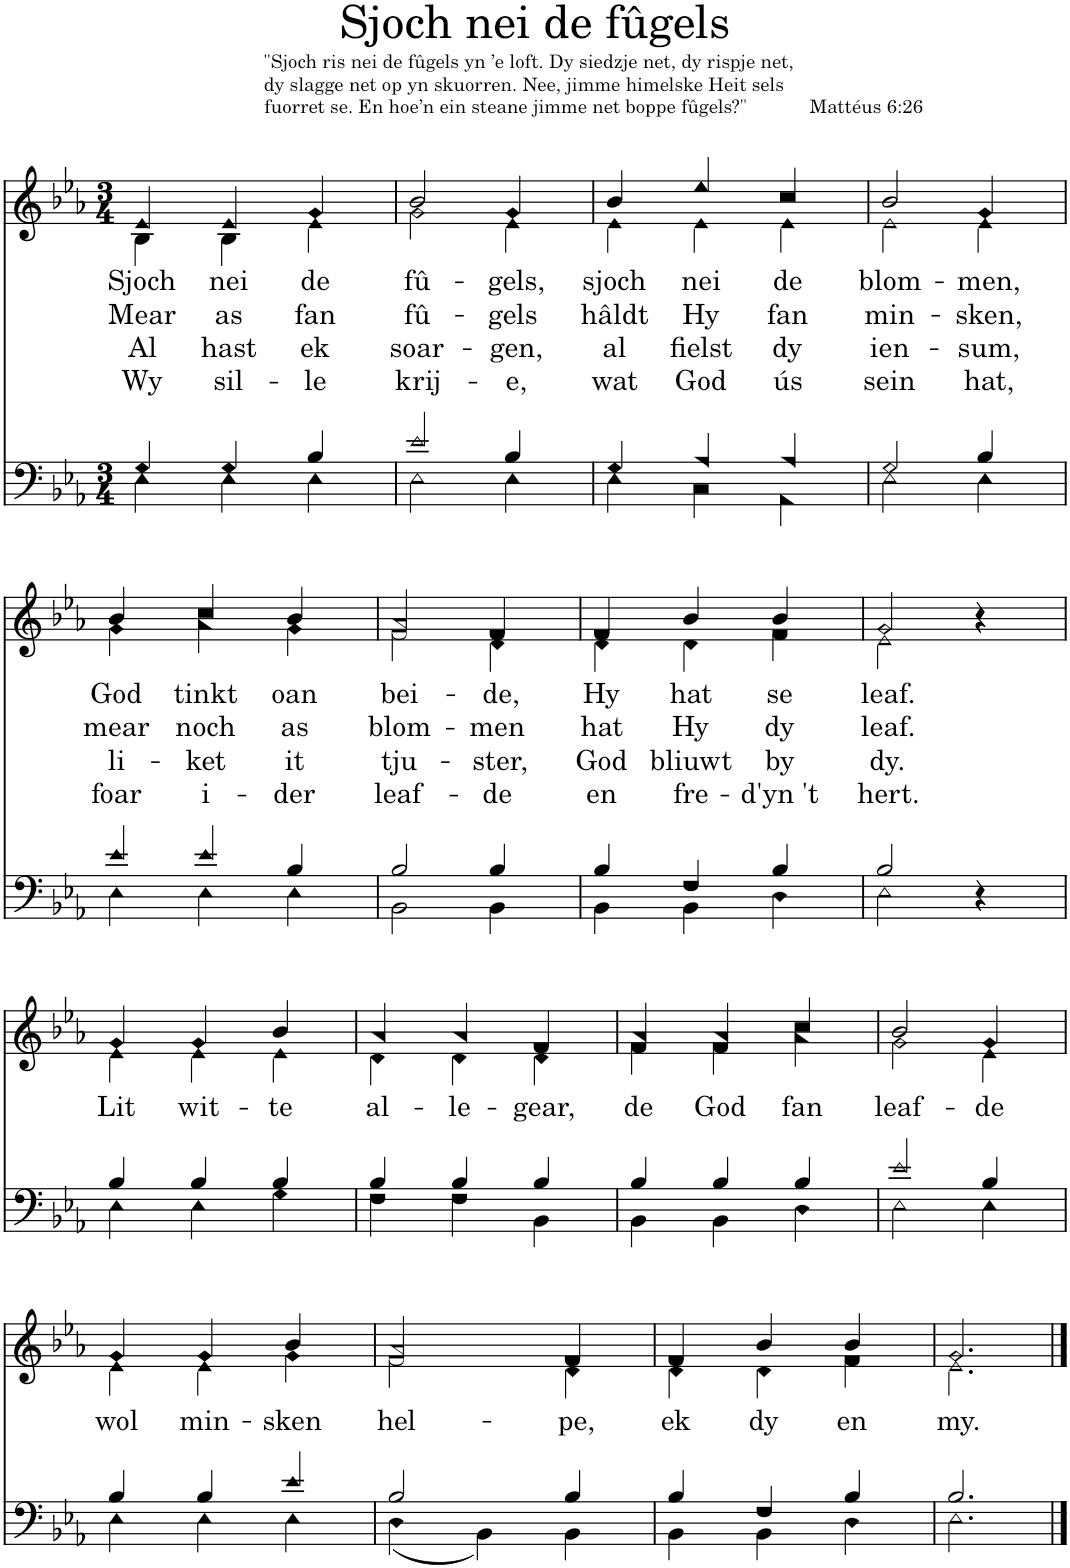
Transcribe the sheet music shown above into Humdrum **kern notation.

**kern	**kern	**text	**text	**text	**text
*part2	*part1	*part1	*part1	*part1	*part1
*staff2	*staff1	*staff1	*staff1	*staff1	*staff1
*I"Men	*I"Women	*	*	*	*
*clefF4	*clefG2	*	*	*	*
*k[b-e-a-]	*k[b-e-a-]	*	*	*	*
*M3/4	*M3/4	*	*	*	*
=1	=1	=1	=1	=1	=1
*^	*	*	*	*	*
!	!	!	!LO:LY:b	!LO:LY:b	!LO:LY:b	!LO:LY:b
*	*	*^	*	*	*	*
4G/	4E-\	4e-/	4B-\	Sjoch	Mear	Al	Wy
!	!	!	!	!LO:LY:b	!LO:LY:b	!LO:LY:b	!LO:LY:b
4G/	4E-\	4e-/	4B-\	nei	as	hast	sil-
!	!	!	!	!LO:LY:b	!LO:LY:b	!LO:LY:b	!LO:LY:b
4B-/	4E-\	4g/	4e-\	de	fan	ek	-le
=2	=2	=2	=2	=2	=2	=2	=2
!	!	!	!	!LO:LY:b	!LO:LY:b	!LO:LY:b	!LO:LY:b
2e-/	2E-\	2b-/	2g\	fû-	fû-	soar-	krij-
!	!	!	!	!LO:LY:b	!LO:LY:b	!LO:LY:b	!LO:LY:b
4B-/	4E-\	4g/	4e-\	-gels,	-gels	-gen,	-e,
=3	=3	=3	=3	=3	=3	=3	=3
!	!	!	!	!LO:LY:b	!LO:LY:b	!LO:LY:b	!LO:LY:b
4G/	4E-\	4b-/	4e-\	sjoch	hâldt	al	wat
!	!	!	!	!LO:LY:b	!LO:LY:b	!LO:LY:b	!LO:LY:b
4A-/	4C\	4ee-/	4e-\	nei	Hy	fielst	God
!	!	!	!	!LO:LY:b	!LO:LY:b	!LO:LY:b	!LO:LY:b
4A-/	4AA-\	4cc/	4e-\	de	fan	dy	ús
=4	=4	=4	=4	=4	=4	=4	=4
!	!	!	!	!LO:LY:b	!LO:LY:b	!LO:LY:b	!LO:LY:b
2G/	2E-\	2b-/	2e-\	blom-	min-	ien-	sein
!	!	!	!	!LO:LY:b	!LO:LY:b	!LO:LY:b	!LO:LY:b
4B-/	4E-\	4g/	4e-\	-men,	-sken,	-sum,	hat,
!!LO:LB:g=z	!!
=5	=5	=5	=5	=5	=5	=5	=5
!	!	!	!	!LO:LY:b	!LO:LY:b	!LO:LY:b	!LO:LY:b
4e-/	4E-\	4b-/	4g\	God	mear	li-	foar
!	!	!	!	!LO:LY:b	!LO:LY:b	!LO:LY:b	!LO:LY:b
4e-/	4E-\	4cc/	4a-\	tinkt	noch	-ket	i-
!	!	!	!	!LO:LY:b	!LO:LY:b	!LO:LY:b	!LO:LY:b
4B-/	4E-\	4b-/	4g\	oan	as	it	-der
=6	=6	=6	=6	=6	=6	=6	=6
!	!	!	!	!LO:LY:b	!LO:LY:b	!LO:LY:b	!LO:LY:b
2B-/	2BB-\	2a-/	2f\	bei-	blom-	tju-	leaf-
!	!	!	!	!LO:LY:b	!LO:LY:b	!LO:LY:b	!LO:LY:b
4B-/	4BB-\	4f/	4d\	-de,	-men	-ster,	-de
=7	=7	=7	=7	=7	=7	=7	=7
!	!	!	!	!LO:LY:b	!LO:LY:b	!LO:LY:b	!LO:LY:b
4B-/	4BB-\	4f/	4d\	Hy	hat	God	en
!	!	!	!	!LO:LY:b	!LO:LY:b	!LO:LY:b	!LO:LY:b
4F/	4BB-\	4b-/	4d\	hat	Hy	bliuwt	fre-
!	!	!	!	!LO:LY:b	!LO:LY:b	!LO:LY:b	!LO:LY:b
4B-/	4D\	4b-/	4f\	se	dy	by	-d'yn 't
=8	=8	=8	=8	=8	=8	=8	=8
!	!	!	!	!LO:LY:b	!LO:LY:b	!LO:LY:b	!LO:LY:b
2B-/	2E-\	2g/	2e-\	leaf.	leaf.	dy.	hert.
4r	4r	4r	4r	.	.	.	.
!!LO:LB:g=z	!!
=9	=9	=9	=9	=9	=9	=9	=9
!	!	!	!	!LO:LY:b	!	!	!
4B-/	4E-\	4g/	4e-\	Lit	.	.	.
!	!	!	!	!LO:LY:b	!	!	!
4B-/	4E-\	4g/	4e-\	wit-	.	.	.
!	!	!	!	!LO:LY:b	!	!	!
4B-/	4G\	4b-/	4e-\	-te	.	.	.
=10	=10	=10	=10	=10	=10	=10	=10
!	!	!	!	!LO:LY:b	!	!	!
4B-/	4F\	4a-/	4d\	al-	.	.	.
!	!	!	!	!LO:LY:b	!	!	!
4B-/	4F\	4a-/	4d\	-le-	.	.	.
!	!	!	!	!LO:LY:b	!	!	!
4B-/	4BB-\	4f/	4d\	-gear,	.	.	.
=11	=11	=11	=11	=11	=11	=11	=11
!	!	!	!	!LO:LY:b	!	!	!
4B-/	4BB-\	4a-/	4f\	de	.	.	.
!	!	!	!	!LO:LY:b	!	!	!
4B-/	4BB-\	4a-/	4f\	God	.	.	.
!	!	!	!	!LO:LY:b	!	!	!
4B-/	4D\	4cc/	4a-\	fan	.	.	.
=12	=12	=12	=12	=12	=12	=12	=12
!	!	!	!	!LO:LY:b	!	!	!
2e-/	2E-\	2b-/	2g\	leaf-	.	.	.
!	!	!	!	!LO:LY:b	!	!	!
4B-/	4E-\	4g/	4e-\	-de	.	.	.
!!LO:LB:g=z	!!
=13	=13	=13	=13	=13	=13	=13	=13
!	!	!	!	!LO:LY:b	!	!	!
4B-/	4E-\	4g/	4e-\	wol	.	.	.
!	!	!	!	!LO:LY:b	!	!	!
4B-/	4E-\	4g/	4e-\	min-	.	.	.
!	!	!	!	!LO:LY:b	!	!	!
4e-/	4E-\	4b-/	4g\	-sken	.	.	.
=14	=14	=14	=14	=14	=14	=14	=14
!	!	!	!	!LO:LY:b	!	!	!
2B-/	(4D\	2a-/	2f\	hel-	.	.	.
.	4BB-\)	.	.	.	.	.	.
!	!	!	!	!LO:LY:b	!	!	!
4B-/	4BB-\	4f/	4d\	-pe,	.	.	.
=15	=15	=15	=15	=15	=15	=15	=15
!	!	!	!	!LO:LY:b	!	!	!
4B-/	4BB-\	4f/	4d\	ek	.	.	.
!	!	!	!	!LO:LY:b	!	!	!
4F/	4BB-\	4b-/	4d\	dy	.	.	.
!	!	!	!	!LO:LY:b	!	!	!
4B-/	4D\	4b-/	4f\	en	.	.	.
=16	=16	=16	=16	=16	=16	=16	=16
!	!	!	!	!LO:LY:b	!	!	!
2.B-/	2.E-\	2.g/	2.e-\	my.	.	.	.
*v	*v	*	*	*	*	*	*
*	*v	*v	*	*	*	*
==	==	==	==	==	==
*-	*-	*-	*-	*-	*-
